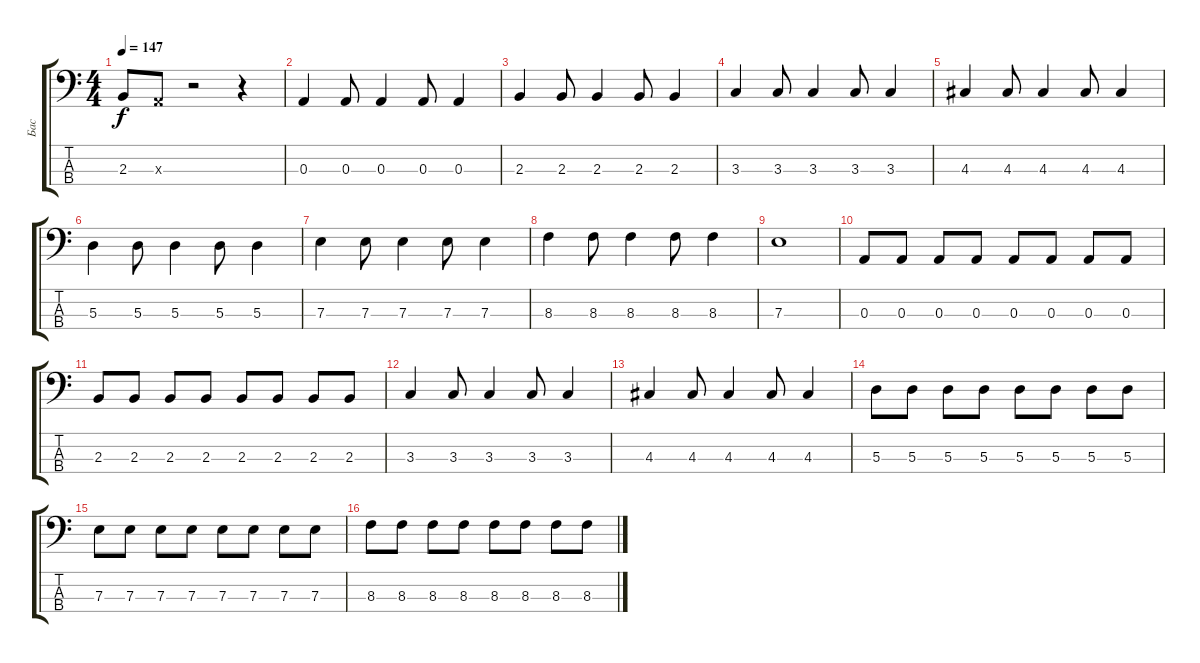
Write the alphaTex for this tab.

\track ("Бас" "Бас") {instrument electricbassfinger}
\staff {score tabs}
\tuning (G2 D2 A1 E1) {hide}
\ts (4 4)
\tempo 147
\clef f4
\ks c
2.3.8{dy f} 0.3{x}.8 r.2 r.4 |
0.3.4{volume 16} 0.3.8 0.3.4 0.3.8 0.3.4 |
2.3.4 2.3.8 2.3.4 2.3.8 2.3.4 |
3.3.4 3.3.8 3.3.4 3.3.8 3.3.4 |
4.3.4 4.3.8 4.3.4 4.3.8 4.3.4 |
5.3.4 5.3.8 5.3.4 5.3.8 5.3.4 |
7.3.4 7.3.8 7.3.4 7.3.8 7.3.4 |
8.3.4 8.3.8 8.3.4 8.3.8 8.3.4 |
7.3.1 |
0.3.8 0.3.8 0.3.8 0.3.8 0.3.8 0.3.8 0.3.8 0.3.8 |
2.3.8 2.3.8 2.3.8 2.3.8 2.3.8 2.3.8 2.3.8 2.3.8 |
3.3.4 3.3.8 3.3.4 3.3.8 3.3.4 |
4.3.4 4.3.8 4.3.4 4.3.8 4.3.4 |
5.3.8 5.3.8 5.3.8 5.3.8 5.3.8 5.3.8 5.3.8 5.3.8 |
7.3.8 7.3.8 7.3.8 7.3.8 7.3.8 7.3.8 7.3.8 7.3.8 |
8.3.8 8.3.8 8.3.8 8.3.8 8.3.8 8.3.8 8.3.8 8.3.8
